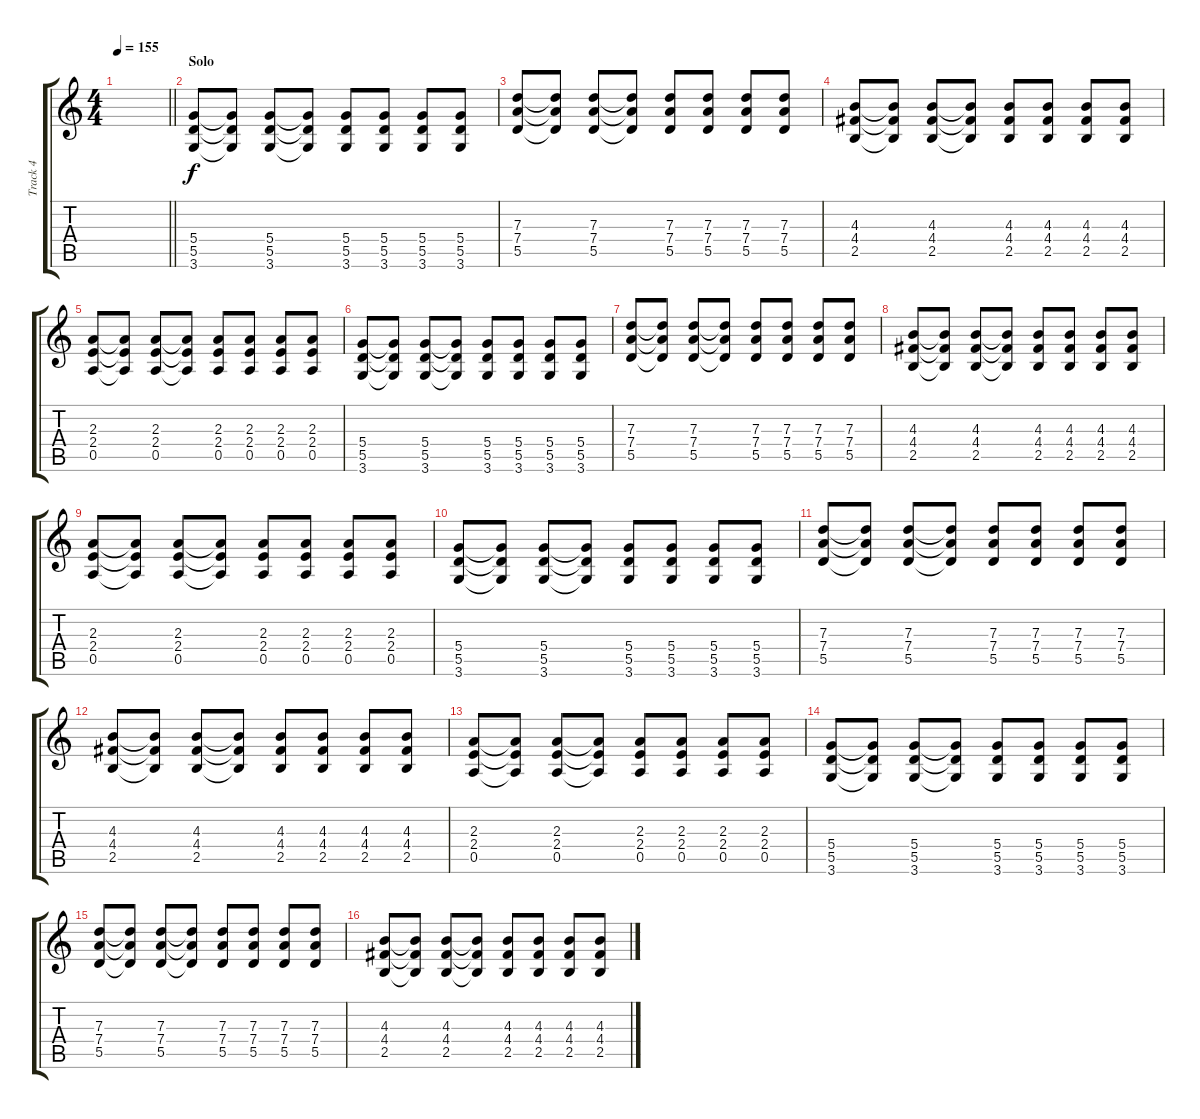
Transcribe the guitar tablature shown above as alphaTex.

\track ("Track 4" "Track 4") {instrument overdrivenguitar}
\staff {score tabs}
\tuning (E4 B3 G3 D3 A2 E2) {hide}
\ts (4 4)
\tempo 155
\clef g2
\barLineRight lightlight
\ks c
|
\section ("" "Solo")
(5.4 5.5 3.6).8{instrument distortionguitar} (5.4{t} 5.5{t} 3.6{t}).8 (5.4 5.5 3.6).8 (5.4{t} 5.5{t} 3.6{t}).8 (5.4 5.5 3.6).8{volume 10} (5.4 5.5 3.6).8 (5.4 5.5 3.6).8 (5.4 5.5 3.6).8 |
(7.3 7.4 5.5).8 (7.3{t} 7.4{t} 5.5{t}).8 (7.3 7.4 5.5).8 (7.3{t} 7.4{t} 5.5{t}).8 (7.3 7.4 5.5).8 (7.3 7.4 5.5).8 (7.3 7.4 5.5).8 (7.3 7.4 5.5).8 |
(4.3 4.4 2.5).8 (4.3{t} 4.4{t} 2.5{t}).8 (4.3 4.4 2.5).8 (4.3{t} 4.4{t} 2.5{t}).8 (4.3 4.4 2.5).8 (4.3 4.4 2.5).8 (4.3 4.4 2.5).8 (4.3 4.4 2.5).8 |
(2.3 2.4 0.5).8 (2.3{t} 2.4{t} 0.5{t}).8 (2.3 2.4 0.5).8 (2.3{t} 2.4{t} 0.5{t}).8 (2.3 2.4 0.5).8 (2.3 2.4 0.5).8 (2.3 2.4 0.5).8 (2.3 2.4 0.5).8 |
(5.4 5.5 3.6).8 (5.4{t} 5.5{t} 3.6{t}).8 (5.4 5.5 3.6).8 (5.4{t} 5.5{t} 3.6{t}).8 (5.4 5.5 3.6).8 (5.4 5.5 3.6).8 (5.4 5.5 3.6).8 (5.4 5.5 3.6).8 |
(7.3 7.4 5.5).8 (7.3{t} 7.4{t} 5.5{t}).8 (7.3 7.4 5.5).8 (7.3{t} 7.4{t} 5.5{t}).8 (7.3 7.4 5.5).8 (7.3 7.4 5.5).8 (7.3 7.4 5.5).8 (7.3 7.4 5.5).8 |
(4.3 4.4 2.5).8 (4.3{t} 4.4{t} 2.5{t}).8 (4.3 4.4 2.5).8 (4.3{t} 4.4{t} 2.5{t}).8 (4.3 4.4 2.5).8 (4.3 4.4 2.5).8 (4.3 4.4 2.5).8 (4.3 4.4 2.5).8 |
(2.3 2.4 0.5).8 (2.3{t} 2.4{t} 0.5{t}).8 (2.3 2.4 0.5).8 (2.3{t} 2.4{t} 0.5{t}).8 (2.3 2.4 0.5).8 (2.3 2.4 0.5).8 (2.3 2.4 0.5).8 (2.3 2.4 0.5).8 |
(5.4 5.5 3.6).8 (5.4{t} 5.5{t} 3.6{t}).8 (5.4 5.5 3.6).8 (5.4{t} 5.5{t} 3.6{t}).8 (5.4 5.5 3.6).8 (5.4 5.5 3.6).8 (5.4 5.5 3.6).8 (5.4 5.5 3.6).8 |
(7.3 7.4 5.5).8 (7.3{t} 7.4{t} 5.5{t}).8 (7.3 7.4 5.5).8 (7.3{t} 7.4{t} 5.5{t}).8 (7.3 7.4 5.5).8 (7.3 7.4 5.5).8 (7.3 7.4 5.5).8 (7.3 7.4 5.5).8 |
(4.3 4.4 2.5).8 (4.3{t} 4.4{t} 2.5{t}).8 (4.3 4.4 2.5).8 (4.3{t} 4.4{t} 2.5{t}).8 (4.3 4.4 2.5).8 (4.3 4.4 2.5).8 (4.3 4.4 2.5).8 (4.3 4.4 2.5).8 |
(2.3 2.4 0.5).8 (2.3{t} 2.4{t} 0.5{t}).8 (2.3 2.4 0.5).8 (2.3{t} 2.4{t} 0.5{t}).8 (2.3 2.4 0.5).8 (2.3 2.4 0.5).8 (2.3 2.4 0.5).8 (2.3 2.4 0.5).8 |
(5.4 5.5 3.6).8 (5.4{t} 5.5{t} 3.6{t}).8 (5.4 5.5 3.6).8 (5.4{t} 5.5{t} 3.6{t}).8 (5.4 5.5 3.6).8 (5.4 5.5 3.6).8 (5.4 5.5 3.6).8 (5.4 5.5 3.6).8 |
(7.3 7.4 5.5).8 (7.3{t} 7.4{t} 5.5{t}).8 (7.3 7.4 5.5).8 (7.3{t} 7.4{t} 5.5{t}).8 (7.3 7.4 5.5).8 (7.3 7.4 5.5).8 (7.3 7.4 5.5).8 (7.3 7.4 5.5).8 |
(4.3 4.4 2.5).8 (4.3{t} 4.4{t} 2.5{t}).8 (4.3 4.4 2.5).8 (4.3{t} 4.4{t} 2.5{t}).8 (4.3 4.4 2.5).8 (4.3 4.4 2.5).8 (4.3 4.4 2.5).8 (4.3 4.4 2.5).8
